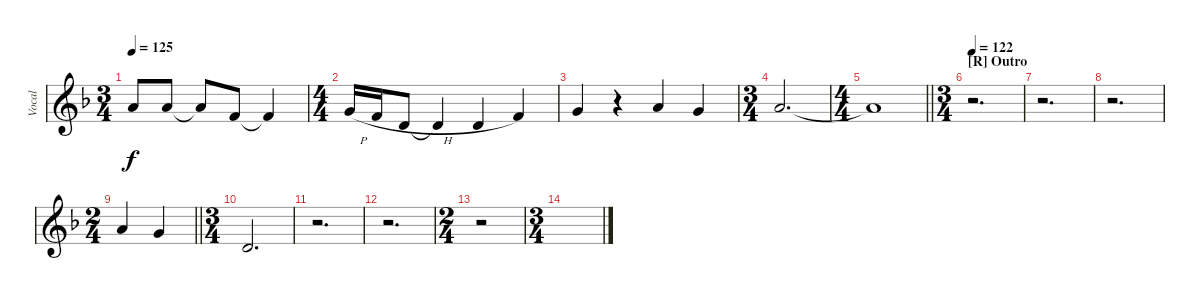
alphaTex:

\track ("Vocal" "Vocal") {instrument frenchhorn}
\staff {score}
\tuning (E4 B3 G3 D3 A2 E2) {hide}
\ts (3 4)
\tempo 125
\clef g2
\ks dminor
5.1.8{dy f beam Up} 5.1.8{beam Up} 5.1{t}.8{beam Up} 6.2.8{beam Up} 6.2{t}.4{beam Up} |
\ts (4 4)
3.1{h}.16{beam Up} 1.1{h}.16{beam Up} 3.2.8{beam Up} 3.2{t}.4{beam Up} 3.2.4{beam Up} 1.1.4{beam Up} |
3.1.4{beam Up} r.4 5.1.4{beam Up} 3.1.4{beam Up} |
\ts (3 4)
5.1.2{d beam Up} |
\ts (4 4)
\barLineRight lightlight
5.1{t}.1 |
\ts (3 4)
\section ("" "[R] Outro")
\tempo 120
\tempo 122
r.2{d} |
r.2{d} |
r.2{d} |
\ts (2 4)
\barLineRight lightlight
5.1.4{beam Up} 3.1.4{beam Up} |
\ts (3 4)
3.2.2{d beam Up} |
r.2{d} |
r.2{d} |
\ts (2 4)
r.2 |
\ts (3 4)
